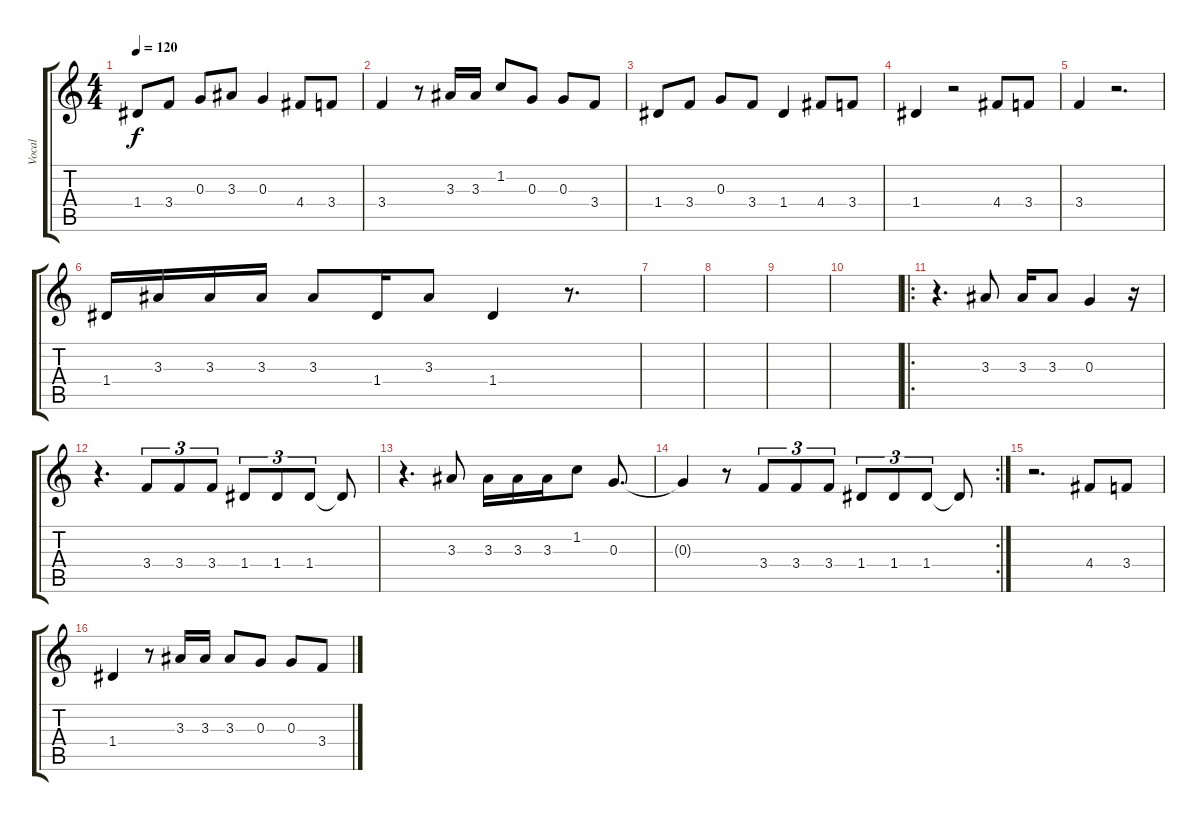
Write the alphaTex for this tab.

\track ("Vocal" "Vocal") {instrument distortionguitar}
\staff {score tabs}
\tuning (E4 B3 G3 D3 A2 E2) {hide}
\ts (4 4)
\tempo 120
\clef g2
\ks c
1.4.8{dy f} 3.4.8 0.3.8 3.3.8 0.3.4 4.4.8 3.4.8 |
3.4.4 r.8 3.3.16 3.3.16 1.2.8 0.3.8 0.3.8 3.4.8 |
1.4.8 3.4.8 0.3.8 3.4.8 1.4.4 4.4.8 3.4.8 |
1.4.4 r.2 4.4.8 3.4.8 |
3.4.4 r.2{d} |
1.4.16 3.3.16 3.3.16 3.3.16 3.3.8 1.4.16 3.3.8 1.4.4 r.8{d} |
|
|
|
|
\ro
r.4{d} 3.3.8 3.3.16 3.3.8 0.3.4 r.16 |
r.4{d} 3.4.8{tu (3 2)} 3.4.8{tu (3 2)} 3.4.8{tu (3 2)} 1.4.8{tu (3 2)} 1.4.8{tu (3 2)} 1.4.8{tu (3 2)} 1.4{t}.8 |
r.4{d} 3.3.8 3.3.16 3.3.16 3.3.16 1.2.8 0.3.8{d} |
\rc 2
0.3{t}.4 r.8 3.4.8{tu (3 2)} 3.4.8{tu (3 2)} 3.4.8{tu (3 2)} 1.4.8{tu (3 2)} 1.4.8{tu (3 2)} 1.4.8{tu (3 2)} 1.4{t}.8 |
r.2{d} 4.4.8 3.4.8 |
1.4.4 r.8 3.3.16 3.3.16 3.3.8 0.3.8 0.3.8 3.4.8
